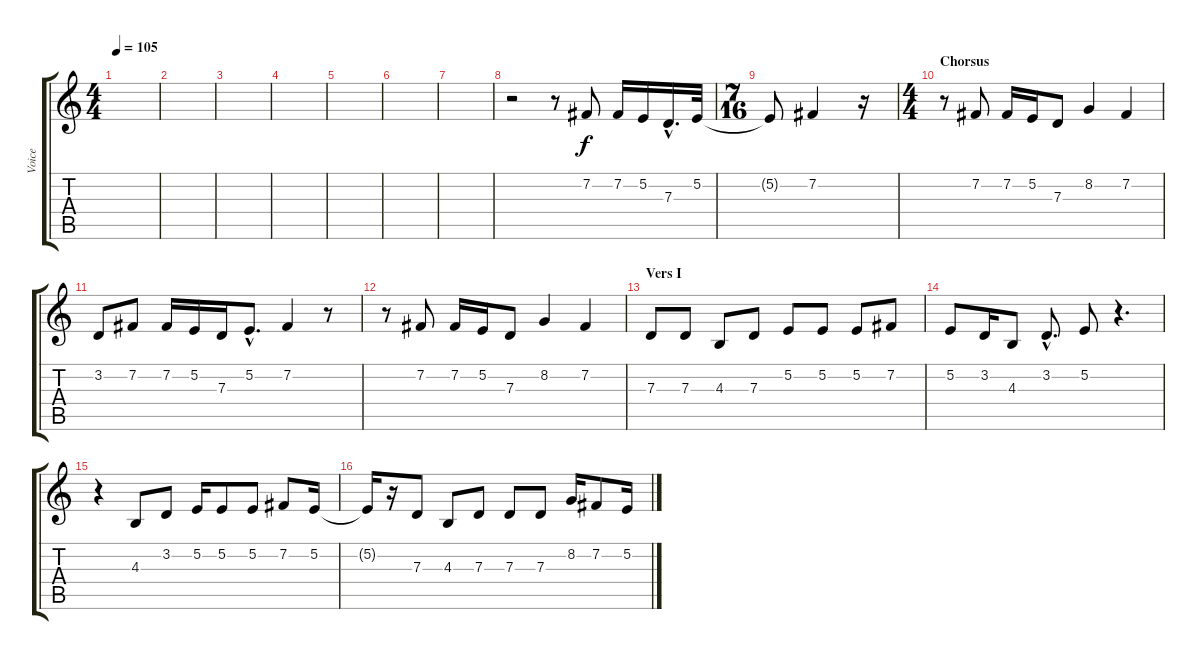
\track ("Voice" "Voice") {instrument flute}
\staff {score tabs}
\tuning (E4 B3 G3 D3 A2 E2) {hide}
\ts (4 4)
\tempo 105
\clef g2
\ks c
|
|
|
|
|
|
|
r.2 r.8 7.2.8 7.2.16 5.2.16 7.3{hac}.16{d} 5.2.32 |
\ts (7 16)
5.2{t}.8 7.2.4 r.16 |
\ts (4 4)
\section ("" "Chorsus")
r.8 7.2.8 7.2.16 5.2.16 7.3.8 8.2.4 7.2.4 |
3.2.8 7.2.8 7.2.16 5.2.16 7.3.16 5.2{hac}.8{d} 7.2.4 r.8 |
r.8 7.2.8 7.2.16 5.2.16 7.3.8 8.2.4 7.2.4 |
\section ("" "Vers I")
7.3.8 7.3.8 4.3.8 7.3.8 5.2.8 5.2.8 5.2.8 7.2.8 |
5.2.8 3.2.16 4.3.8 3.2{hac}.8{d} 5.2.8 r.4{d} |
r.4 4.3.8 3.2.8 5.2.16 5.2.8 5.2.8 7.2.8 5.2.16 |
5.2{t}.16 r.16 7.3.8 4.3.8 7.3.8 7.3.8 7.3.8 8.2.16 7.2.8 5.2.16
